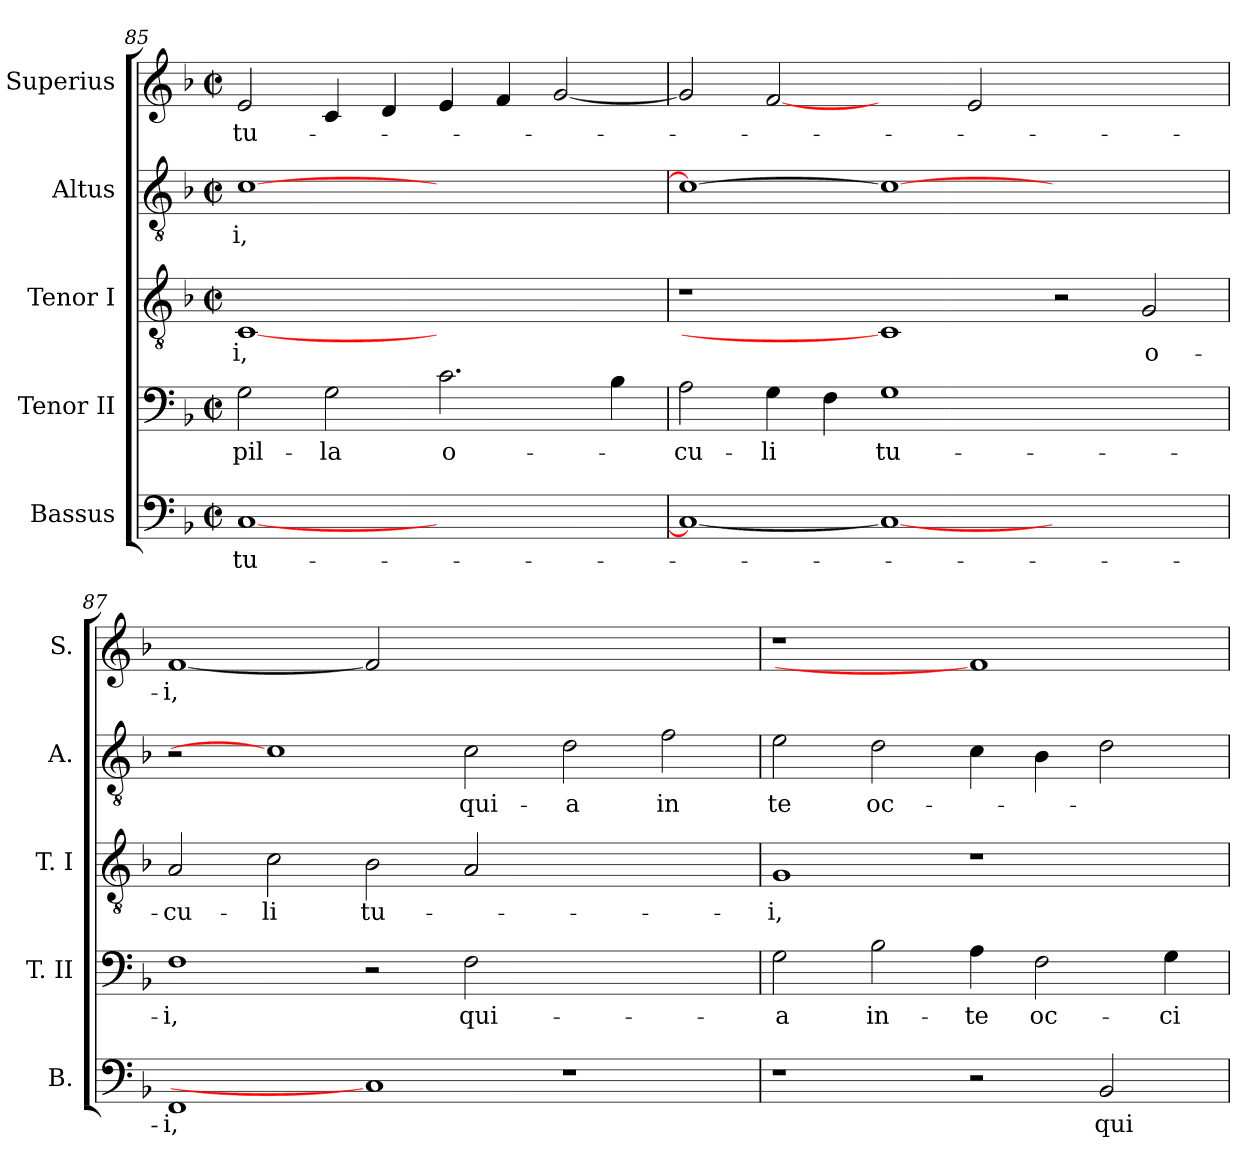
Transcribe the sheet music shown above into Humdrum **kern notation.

**kern	**text	**kern	**text	**kern	**text	**kern	**text	**kern	**text
*part5	*part5	*part4	*part4	*part3	*part3	*part2	*part2	*part1	*part1
*staff5	*staff5	*staff4	*staff4	*staff3	*staff3	*staff2	*staff2	*staff1	*staff1
*I"Bassus	*	*I"Tenor II	*	*I"Tenor I	*	*I"Altus	*	*I"Superius	*
*I'B.	*	*I'T. II	*	*I'T. I	*	*I'A.	*	*I'S.	*
!!LO:PB:g=z
*clefF4	*	*clefF4	*	*clefGv2	*	*clefGv2	*	*clefG2	*
*	*	*	*	*ITrd7c12	*	*ITrd7c12	*	*	*
*k[b-]	*	*k[b-]	*	*k[b-]	*	*k[b-]	*	*k[b-]	*
*F:	*	*F:	*	*F:	*	*F:	*	*F:	*
*M2/2	*	*M2/2	*	*M2/2	*	*M2/2	*	*M2/2	*
*met(c|)	*	*met(c|)	*	*met(c|)	*	*met(c|)	*	*met(c|)	*
=85	=85	=85	=85	=85	=85	=85	=85	=85	=85
!	!LO:LY:b:color=#000000	!	!	!	!	!	!	!	!
!	!	!	!LO:LY:b:color=#000000	!	!	!	!	!	!
!	!	!	!	!	!LO:LY:b:color=#000000	!	!	!	!
!	!	!	!	!	!	!	!LO:LY:b:color=#000000	!	!
!	!	!	!	!	!	!	!	!	!LO:LY:b:color=#000000
[<1Ci	tu-	2Gi\	-pil-	[1CCi	-i,	[>1Ci	-i,	2ei/	tu-
!	!	!	!LO:LY:b:color=#000000	!	!	!	!	!	!
.	.	2Gi\	-la	.	.	.	.	4ci/	.
.	.	.	.	.	.	.	.	4di/	.
!	!	!	!LO:LY:b:color=#000000	!	!	!	!	!	!
1ryy	.	2.ci\	o-	1ryy	.	1ryy	.	4ei/	.
.	.	.	.	.	.	.	.	4fi/	.
.	.	.	.	.	.	.	.	[<2gi/	.
.	.	4B-i\	.	.	.	.	.	.	.
=86	=86	=86	=86	=86	=86	=86	=86	=86	=86
!	!	!	!LO:LY:b:color=#000000	!	!	!	!	!	!
1Ci_<	.	2Ai\	-cu-	1r	.	1Ci_>	.	2gi/]	.
!	!	!	!LO:LY:b:color=#000000	!	!	!	!	!	!
.	.	4Gi\	-li	.	.	.	.	[2fi	.
.	.	4Fi\	.	.	.	.	.	.	.
!	!	!	!LO:LY:b:color=#000000	!	!	!	!	!	!
1Ci_	.	1Gi	tu-	1CCi]	.	1Ci_	.	2ryy	.
.	.	.	.	.	.	.	.	2ei/	.
1ryy	.	1ryy	.	2r	.	1ryy	.	1ryy	.
!	!	!	!	!	!LO:LY:b:color=#000000	!	!	!	!
.	.	.	.	2GGi/	o-	.	.	.	.
=87	=87	=87	=87	=87	=87	=87	=87	=87	=87
!	!LO:LY:b:color=#000000	!	!	!	!	!	!	!	!
!	!	!	!LO:LY:b:color=#000000	!	!	!	!	!	!
!	!	!	!	!	!LO:LY:b:color=#000000	!	!	!	!
!	!	!	!	!	!	!	!	!	!LO:LY:b:color=#000000
1FFi	-i,	1Fi	-i,	2AAi/	-cu-	2r	.	[1fi	-i,
!	!	!	!	!	!LO:LY:b:color=#000000	!	!	!	!
.	.	.	.	2Ci\	-li	1Ci]	.	.	.
!	!	!	!	!	!LO:LY:b:color=#000000	!	!	!	!
1Ci]	.	2r	.	2BB-i\	tu-	.	.	2fi]	.
!	!	!	!LO:LY:b:color=#000000	!	!	!	!	!	!
!	!	!	!	!	!	!	!LO:LY:b:color=#000000	!	!
.	.	2Fi\	qui-	2AAi/	.	2Ci\	qui-	1.ryy	.
!	!	!	!	!	!	!	!LO:LY:b:color=#000000	!	!
1r	.	1ryy	.	1ryy	.	2Di\	-a	.	.
!	!	!	!	!	!	!	!LO:LY:b:color=#000000	!	!
.	.	.	.	.	.	2Fi\	in	.	.
=88	=88	=88	=88	=88	=88	=88	=88	=88	=88
!	!	!	!LO:LY:b:color=#000000	!	!	!	!	!	!
!	!	!	!	!	!LO:LY:b:color=#000000	!	!	!	!
!	!	!	!	!	!	!	!LO:LY:b:color=#000000	!LO:N:vis=1	!
1r	.	2Gi\	-a	1GGi	-i,	2Ei\	te	1r	.
!	!	!	!LO:LY:b:color=#000000	!	!	!	!	!	!
!	!	!	!	!	!	!	!LO:LY:b:color=#000000	!	!
.	.	2B-i\	in-	.	.	2Di\	oc-	.	.
!	!	!	!LO:LY:b:color=#000000	!	!	!	!	!	!
2r	.	4Ai\	-te	1r	.	4Ci\	.	1fi]	.
!	!	!	!LO:LY:b:color=#000000	!	!	!	!	!	!
.	.	2Fi\	oc-	.	.	4BB-i\	.	.	.
!	!LO:LY:b:color=#000000	!	!	!	!	!	!	!	!
2BB-i/	qui-	.	.	.	.	2Di\	.	.	.
!	!	!	!LO:LY:b:color=#000000	!	!	!	!	!	!
.	.	4Gi\	-ci-	.	.	.	.	.	.
=	=	=	=	=	=	=	=	=	=
*-	*-	*-	*-	*-	*-	*-	*-	*-	*-
